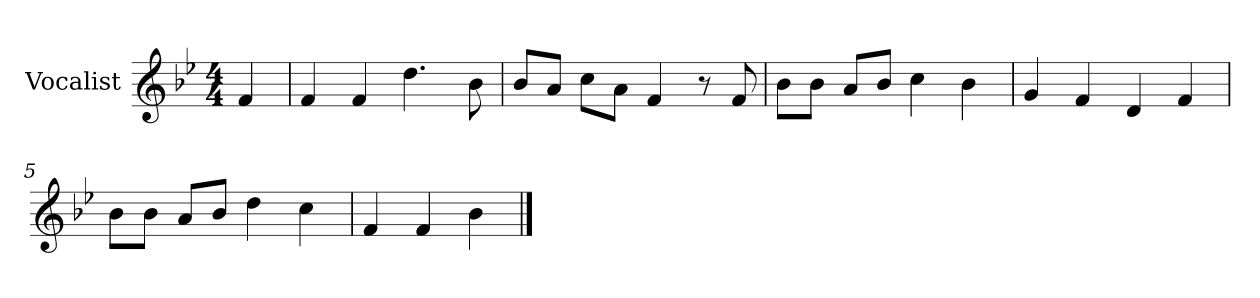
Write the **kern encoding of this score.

**kern
*part1
*staff1
*I"Vocalist
*k[b-e-]
*B-:
*M4/4
=
4f
=1
4f
4f
4.dd
8b-
=2
8b-L
8aJ
8ccL
8aJ
4f
8r
8f
=3
8b-L
8b-J
8aL
8b-J
4cc
4b-
=4
4g
4f
4d
4f
=5
8b-L
8b-J
8aL
8b-J
4dd
4cc
=6
4f
4f
4b-
==
*-
